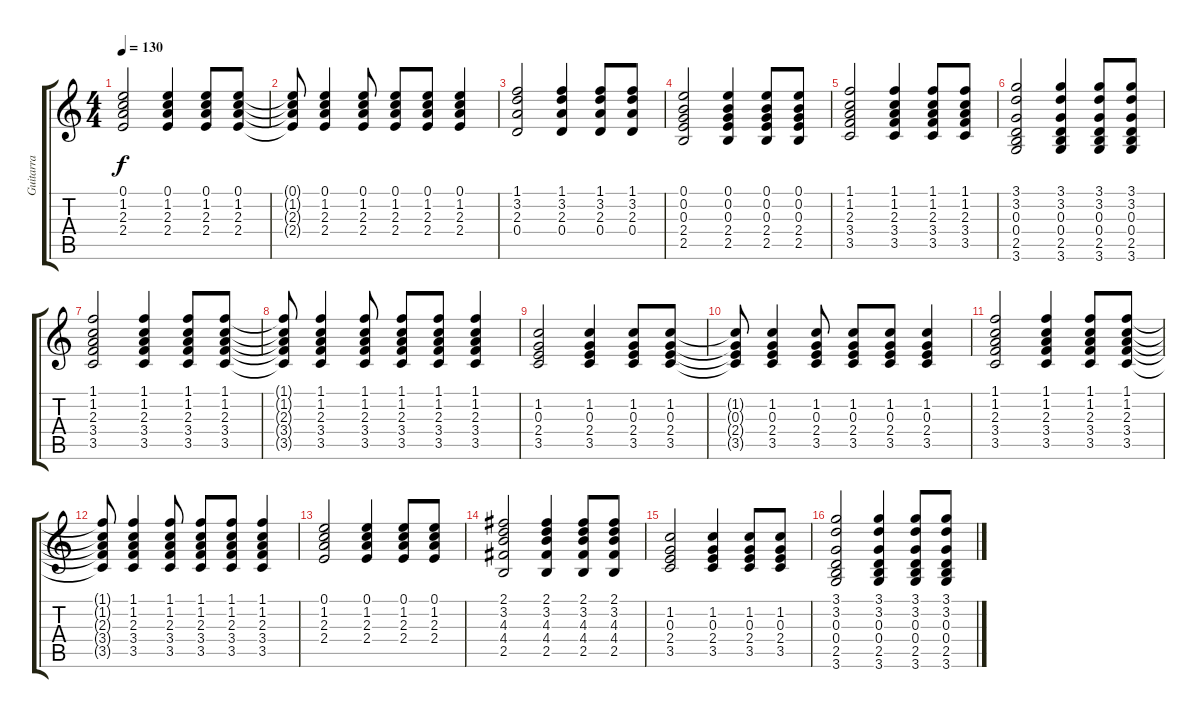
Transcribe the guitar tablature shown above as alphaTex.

\track ("Guitarra" "Guitarra") {instrument electricguitarjazz}
\staff {score tabs}
\tuning (E4 B3 G3 D3 A2 E2) {hide}
\ts (4 4)
\tempo 130
\clef g2
\ks c
(0.1 1.2 2.3 2.4).2{dy f} (0.1 1.2 2.3 2.4).4 (0.1 1.2 2.3 2.4).8 (0.1 1.2 2.3 2.4).8 |
(0.1{t} 1.2{t} 2.3{t} 2.4{t}).8 (0.1 1.2 2.3 2.4).4 (0.1 1.2 2.3 2.4).8 (0.1 1.2 2.3 2.4).8 (0.1 1.2 2.3 2.4).8 (0.1 1.2 2.3 2.4).4 |
(1.1 3.2 2.3 0.4).2 (1.1 3.2 2.3 0.4).4 (1.1 3.2 2.3 0.4).8 (1.1 3.2 2.3 0.4).8 |
(0.1 0.2 0.3 2.4 2.5).2 (0.1 0.2 0.3 2.4 2.5).4 (0.1 0.2 0.3 2.4 2.5).8 (0.1 0.2 0.3 2.4 2.5).8 |
(1.1 1.2 2.3 3.4 3.5).2 (1.1 1.2 2.3 3.4 3.5).4 (1.1 1.2 2.3 3.4 3.5).8 (1.1 1.2 2.3 3.4 3.5).8 |
(3.1 3.2 0.3 0.4 2.5 3.6).2 (3.1 3.2 0.3 0.4 2.5 3.6).4 (3.1 3.2 0.3 0.4 2.5 3.6).8 (3.1 3.2 0.3 0.4 2.5 3.6).8 |
(1.1 1.2 2.3 3.4 3.5).2 (1.1 1.2 2.3 3.4 3.5).4 (1.1 1.2 2.3 3.4 3.5).8 (1.1 1.2 2.3 3.4 3.5).8 |
(1.1{t} 1.2{t} 2.3{t} 3.4{t} 3.5{t}).8 (1.1 1.2 2.3 3.4 3.5).4 (1.1 1.2 2.3 3.4 3.5).8 (1.1 1.2 2.3 3.4 3.5).8 (1.1 1.2 2.3 3.4 3.5).8 (1.1 1.2 2.3 3.4 3.5).4 |
(1.2 0.3 2.4 3.5).2 (1.2 0.3 2.4 3.5).4 (1.2 0.3 2.4 3.5).8 (1.2 0.3 2.4 3.5).8 |
(1.2{t} 0.3{t} 2.4{t} 3.5{t}).8 (1.2 0.3 2.4 3.5).4 (1.2 0.3 2.4 3.5).8 (1.2 0.3 2.4 3.5).8 (1.2 0.3 2.4 3.5).8 (1.2 0.3 2.4 3.5).4 |
(1.1 1.2 2.3 3.4 3.5).2 (1.1 1.2 2.3 3.4 3.5).4 (1.1 1.2 2.3 3.4 3.5).8 (1.1 1.2 2.3 3.4 3.5).8 |
(1.1{t} 1.2{t} 2.3{t} 3.4{t} 3.5{t}).8 (1.1 1.2 2.3 3.4 3.5).4 (1.1 1.2 2.3 3.4 3.5).8 (1.1 1.2 2.3 3.4 3.5).8 (1.1 1.2 2.3 3.4 3.5).8 (1.1 1.2 2.3 3.4 3.5).4 |
(0.1 1.2 2.3 2.4).2{instrument distortionguitar} (0.1 1.2 2.3 2.4).4 (0.1 1.2 2.3 2.4).8 (0.1 1.2 2.3 2.4).8 |
(2.1 3.2 4.3 4.4 2.5).2 (2.1 3.2 4.3 4.4 2.5).4 (2.1 3.2 4.3 4.4 2.5).8 (2.1 3.2 4.3 4.4 2.5).8 |
(1.2 0.3 2.4 3.5).2 (1.2 0.3 2.4 3.5).4 (1.2 0.3 2.4 3.5).8 (1.2 0.3 2.4 3.5).8 |
(3.1 3.2 0.3 0.4 2.5 3.6).2 (3.1 3.2 0.3 0.4 2.5 3.6).4 (3.1 3.2 0.3 0.4 2.5 3.6).8 (3.1 3.2 0.3 0.4 2.5 3.6).8
